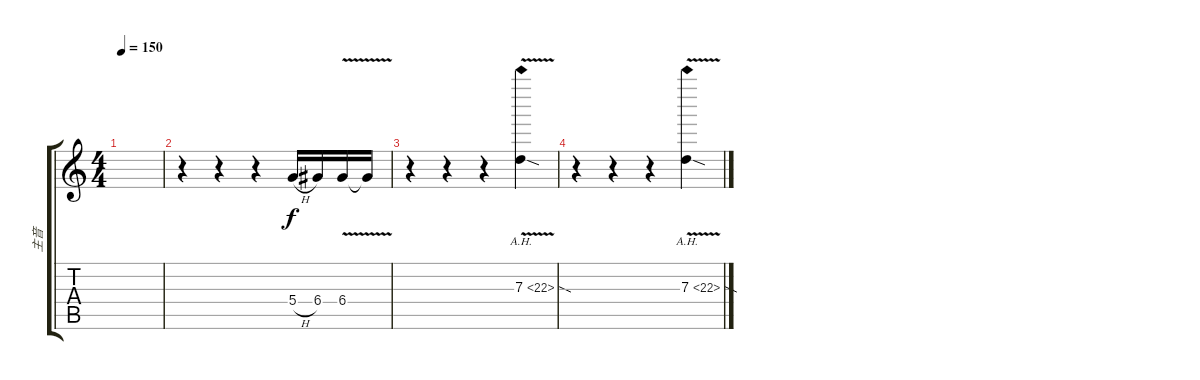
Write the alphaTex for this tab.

\track ("主音" "主音") {instrument overdrivenguitar}
\staff {score tabs}
\tuning (E4 B3 G3 D3 A2 E2) {hide}
\ts (4 4)
\tempo 150
\clef g2
\ks c
|
r.4 r.4 r.4 5.4{h}.16 6.4.16 6.4{v}.16 6.4{t}.16 |
r.4 r.4 r.4 7.3{ah 15 v sod}.4 |
r.4 r.4 r.4 7.3{ah 15 v sod}.4
